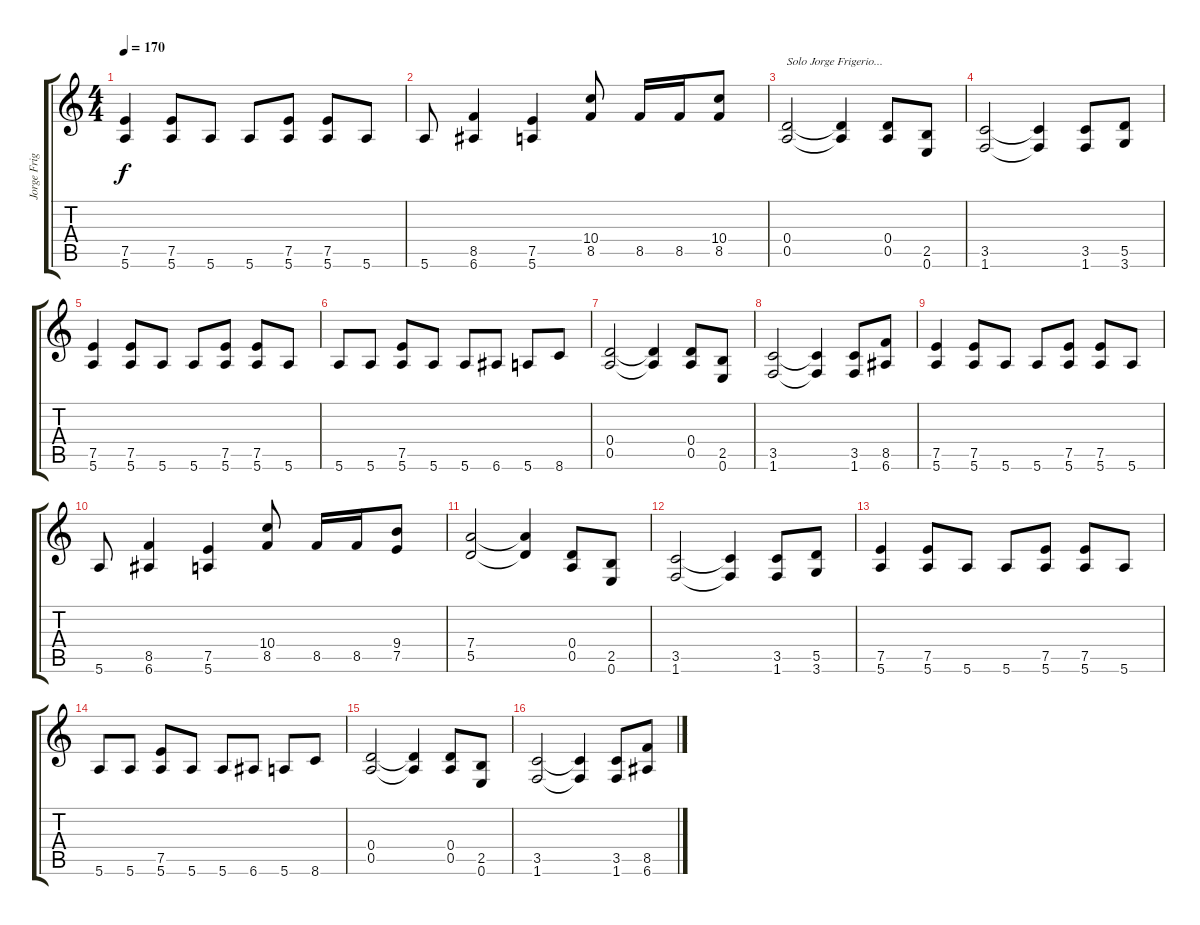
\track ("Jorge Frigerio Base A" "Jorge Frig") {instrument distortionguitar}
\staff {score tabs}
\tuning (E4 B3 G3 D3 A2 E2) {hide}
\ts (4 4)
\tempo 170
\clef g2
\ks c
(7.5 5.6).4{dy f} (7.5 5.6).8 5.6.8 5.6.8 (7.5 5.6).8 (7.5 5.6).8 5.6.8 |
5.6.8 (8.5 6.6).4 (7.5 5.6).4 (10.4 8.5).8 8.5.16 8.5.16 (10.4 8.5).8 |
(0.4 0.5).2{txt "Solo Jorge Frigerio..."} (0.4{t} 0.5{t}).4 (0.4 0.5).8 (2.5 0.6).8 |
(3.5 1.6).2 (3.5{t} 1.6{t}).4 (3.5 1.6).8 (5.5 3.6).8 |
(7.5 5.6).4 (7.5 5.6).8 5.6.8 5.6.8 (7.5 5.6).8 (7.5 5.6).8 5.6.8 |
5.6.8 5.6.8 (7.5 5.6).8 5.6.8 5.6.8 6.6.8 5.6.8 8.6.8 |
(0.4 0.5).2 (0.4{t} 0.5{t}).4 (0.4 0.5).8 (2.5 0.6).8 |
(3.5 1.6).2 (3.5{t} 1.6{t}).4 (3.5 1.6).8 (8.5 6.6).8 |
(7.5 5.6).4 (7.5 5.6).8 5.6.8 5.6.8 (7.5 5.6).8 (7.5 5.6).8 5.6.8 |
5.6.8 (8.5 6.6).4 (7.5 5.6).4 (10.4 8.5).8 8.5.16 8.5.16 (9.4 7.5).8 |
(7.4 5.5).2 (7.4{t} 5.5{t}).4 (0.4 0.5).8 (2.5 0.6).8 |
(3.5 1.6).2 (3.5{t} 1.6{t}).4 (3.5 1.6).8 (5.5 3.6).8 |
(7.5 5.6).4 (7.5 5.6).8 5.6.8 5.6.8 (7.5 5.6).8 (7.5 5.6).8 5.6.8 |
5.6.8 5.6.8 (7.5 5.6).8 5.6.8 5.6.8 6.6.8 5.6.8 8.6.8 |
(0.4 0.5).2 (0.4{t} 0.5{t}).4 (0.4 0.5).8 (2.5 0.6).8 |
(3.5 1.6).2 (3.5{t} 1.6{t}).4 (3.5 1.6).8 (8.5 6.6).8
